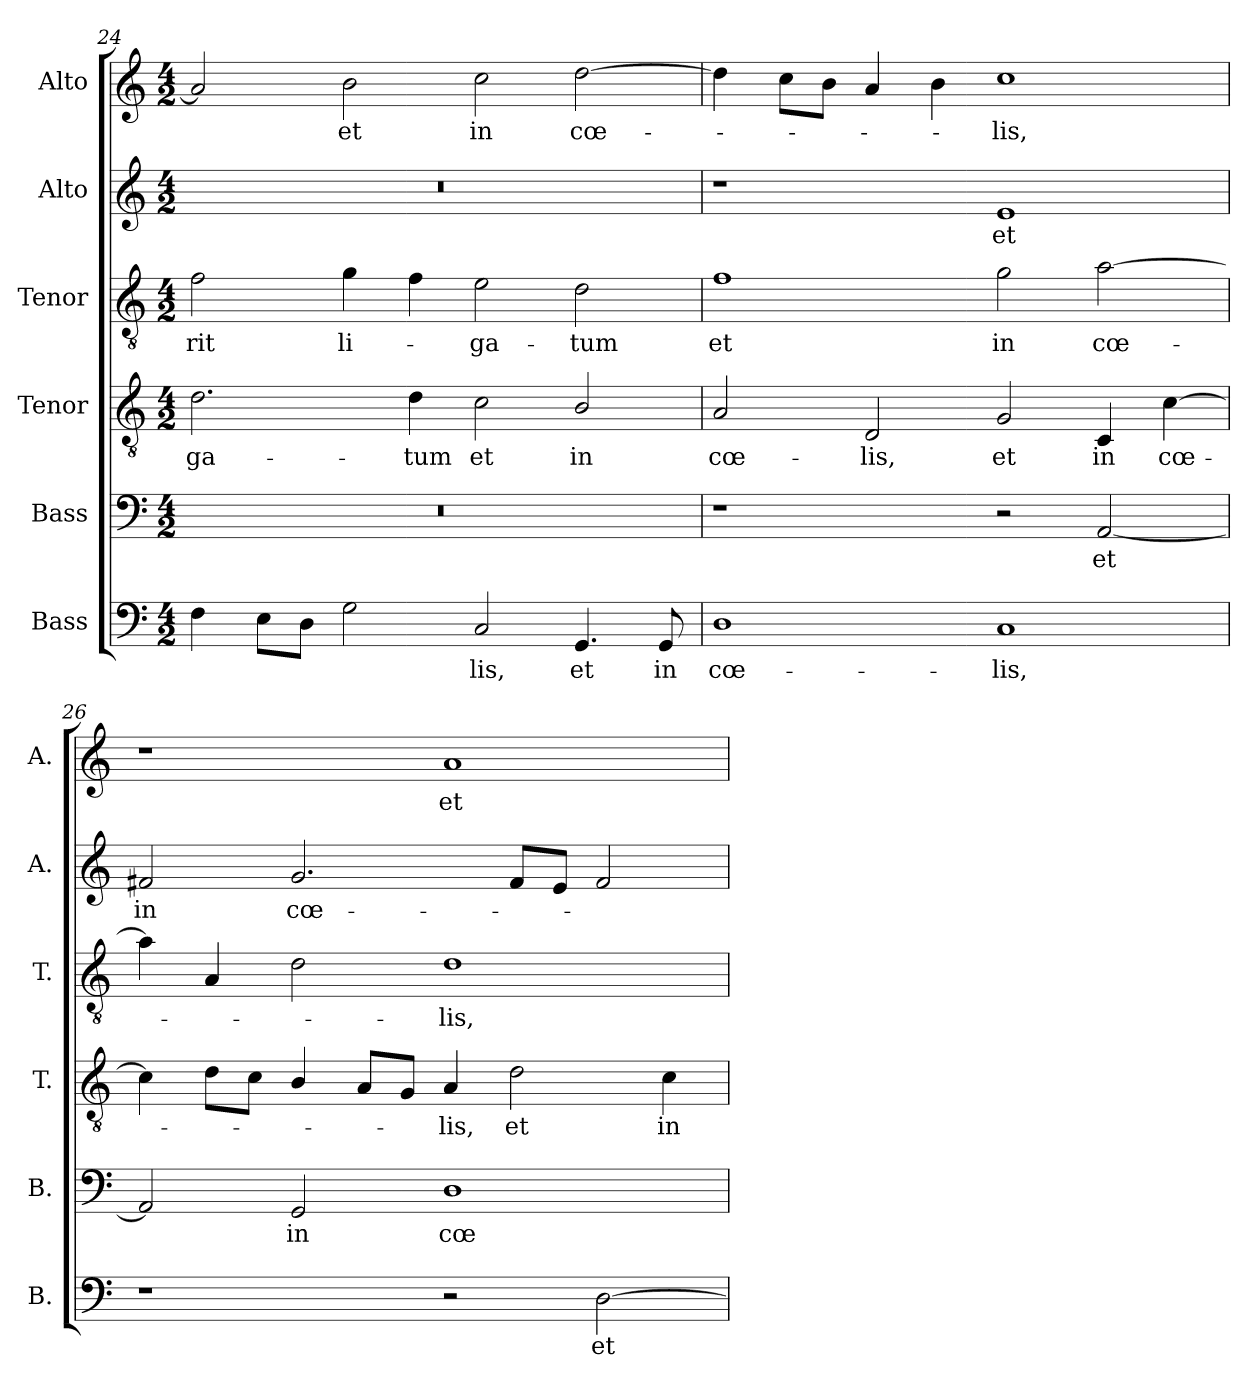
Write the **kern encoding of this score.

**kern	**text	**kern	**text	**kern	**text	**kern	**text	**kern	**text	**kern	**text
*part6	*part6	*part5	*part5	*part4	*part4	*part3	*part3	*part2	*part2	*part1	*part1
*staff6	*staff6	*staff5	*staff5	*staff4	*staff4	*staff3	*staff3	*staff2	*staff2	*staff1	*staff1
*I"Bass	*	*I"Bass	*	*I"Tenor	*	*I"Tenor	*	*I"Alto	*	*I"Alto	*
*I'B.	*	*I'B.	*	*I'T.	*	*I'T.	*	*I'A.	*	*I'A.	*
*clefF4	*	*clefF4	*	*clefGv2	*	*clefGv2	*	*clefG2	*	*clefG2	*
*	*	*	*	*ITrd7c12	*	*ITrd7c12	*	*	*	*	*
*k[]	*	*k[]	*	*k[]	*	*k[]	*	*k[]	*	*k[]	*
*C:	*	*C:	*	*C:	*	*C:	*	*C:	*	*C:	*
*M4/2	*	*M4/2	*	*M4/2	*	*M4/2	*	*M4/2	*	*M4/2	*
=24	=24	=24	=24	=24	=24	=24	=24	=24	=24	=24	=24
!	!	!LO:N:vis=1	!	!	!	!	!	!	!	!	!
!	!	!	!	!	!LO:LY:b:color=#000000	!	!	!	!	!	!
!	!	!	!	!	!	!	!LO:LY:b:color=#000000	!LO:N:vis=1	!	!	!
4Fi\	.	0r	.	2.Di\	-ga-	2Fi\	-rit	0r	.	2ai/]	.
8Ei\L	.	.	.	.	.	.	.	.	.	.	.
8Di\J	.	.	.	.	.	.	.	.	.	.	.
!	!	!	!	!	!	!	!LO:LY:b:color=#000000	!	!	!	!
!	!	!	!	!	!	!	!	!	!	!	!LO:LY:b:color=#000000
2Gi\	.	.	.	.	.	4Gi\	li-	.	.	2bi\	et
!	!	!	!	!	!LO:LY:b:color=#000000	!	!	!	!	!	!
.	.	.	.	4Di\	-tum	4Fi\	.	.	.	.	.
!	!LO:LY:b:color=#000000	!	!	!	!	!	!	!	!	!	!
!	!	!	!	!	!LO:LY:b:color=#000000	!	!	!	!	!	!
!	!	!	!	!	!	!	!LO:LY:b:color=#000000	!	!	!	!
!	!	!	!	!	!	!	!	!	!	!	!LO:LY:b:color=#000000
2Ci/	-lis,	.	.	2Ci\	et	2Ei\	-ga-	.	.	2cci\	in
!	!LO:LY:b:color=#000000	!	!	!	!	!	!	!	!	!	!
!	!	!	!	!	!LO:LY:b:color=#000000	!	!	!	!	!	!
!	!	!	!	!	!	!	!LO:LY:b:color=#000000	!	!	!	!
!	!	!	!	!	!	!	!	!	!	!	!LO:LY:b:color=#000000
4.GGi/	et	.	.	2BBi/	in	2Di\	-tum	.	.	[2ddi\	cœ-
!	!LO:LY:b:color=#000000	!	!	!	!	!	!	!	!	!	!
8GGi/	in	.	.	.	.	.	.	.	.	.	.
!!LO:PB:g=z
=25	=25	=25	=25	=25	=25	=25	=25	=25	=25	=25	=25
!	!LO:LY:b:color=#000000	!	!	!	!	!	!	!	!	!	!
!	!	!	!	!	!LO:LY:b:color=#000000	!	!	!	!	!	!
!	!	!	!	!	!	!	!LO:LY:b:color=#000000	!	!	!	!
1Di	cœ-	1r	.	2AAi/	cœ-	1Fi	et	1r	.	4ddi\]	.
.	.	.	.	.	.	.	.	.	.	8cci\L	.
.	.	.	.	.	.	.	.	.	.	8bi\J	.
!	!	!	!	!	!LO:LY:b:color=#000000	!	!	!	!	!	!
.	.	.	.	2DDi/	-lis,	.	.	.	.	4ai/	.
.	.	.	.	.	.	.	.	.	.	4bi\	.
!	!LO:LY:b:color=#000000	!	!	!	!	!	!	!	!	!	!
!	!	!	!	!	!LO:LY:b:color=#000000	!	!	!	!	!	!
!	!	!	!	!	!	!	!LO:LY:b:color=#000000	!	!	!	!
!	!	!	!	!	!	!	!	!	!LO:LY:b:color=#000000	!	!
!	!	!	!	!	!	!	!	!	!	!	!LO:LY:b:color=#000000
1Ci	-lis,	2r	.	2GGi/	et	2Gi\	in	1ei	et	1cci	-lis,
!	!	!	!LO:LY:b:color=#000000	!	!	!	!	!	!	!	!
!	!	!	!	!	!LO:LY:b:color=#000000	!	!	!	!	!	!
!	!	!	!	!	!	!	!LO:LY:b:color=#000000	!	!	!	!
.	.	[2AAi/	et	4CCi/	in	[2Ai\	cœ-	.	.	.	.
!	!	!	!	!	!LO:LY:b:color=#000000	!	!	!	!	!	!
.	.	.	.	[4Ci\	cœ-	.	.	.	.	.	.
=26	=26	=26	=26	=26	=26	=26	=26	=26	=26	=26	=26
!	!	!	!	!	!	!	!	!	!LO:LY:b:color=#000000	!	!
1r	.	2AAi/]	.	4Ci\]	.	4Ai\]	.	2f#Xi/	in	1r	.
.	.	.	.	8Di\L	.	4AAi/	.	.	.	.	.
.	.	.	.	8Ci\J	.	.	.	.	.	.	.
!	!	!	!LO:LY:b:color=#000000	!	!	!	!	!	!	!	!
!	!	!	!	!	!	!	!	!	!LO:LY:b:color=#000000	!	!
.	.	2GGi/	in	4BBi/	.	2Di\	.	2.gi/	cœ-	.	.
.	.	.	.	8AAi/L	.	.	.	.	.	.	.
.	.	.	.	8GGi/J	.	.	.	.	.	.	.
!	!	!	!LO:LY:b:color=#000000	!	!	!	!	!	!	!	!
!	!	!	!	!	!LO:LY:b:color=#000000	!	!	!	!	!	!
!	!	!	!	!	!	!	!LO:LY:b:color=#000000	!	!	!	!
!	!	!	!	!	!	!	!	!	!	!	!LO:LY:b:color=#000000
2r	.	1Di	cœ-	4AAi/	-lis,	1Di	-lis,	.	.	1ai	et
!	!	!	!	!	!LO:LY:b:color=#000000	!	!	!	!	!	!
.	.	.	.	2Di\	et	.	.	8f#i/L	.	.	.
.	.	.	.	.	.	.	.	8ei/J	.	.	.
!	!LO:LY:b:color=#000000	!	!	!	!	!	!	!	!	!	!
[2Di\	et	.	.	.	.	.	.	2f#i/	.	.	.
!	!	!	!	!	!LO:LY:b:color=#000000	!	!	!	!	!	!
.	.	.	.	4Ci\	in	.	.	.	.	.	.
=	=	=	=	=	=	=	=	=	=	=	=
*-	*-	*-	*-	*-	*-	*-	*-	*-	*-	*-	*-
